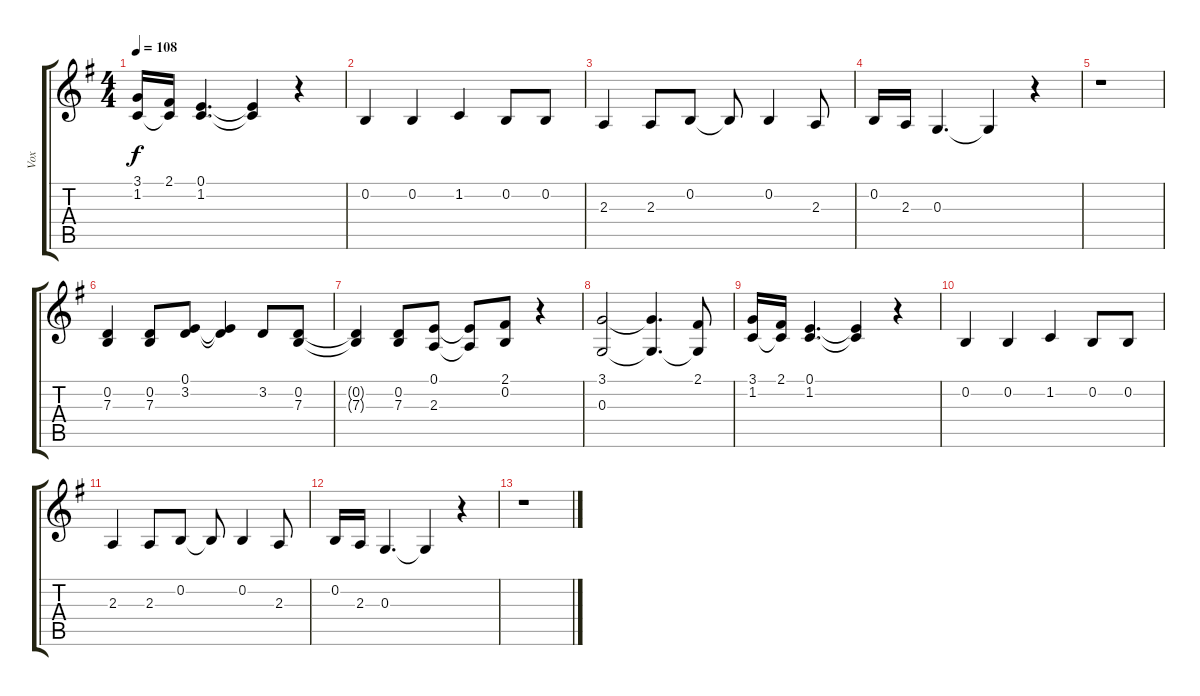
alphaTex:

\track ("Vox" "Vox") {instrument trumpet}
\staff {score tabs}
\tuning (E4 B3 G3 D3 A2 E2) {hide}
\ts (4 4)
\tempo 108
\clef g2
\ks g
(3.1 1.2).16{dy f} (2.1 1.2{t}).16 (0.1 1.2).4{d} (0.1{t} 1.2{t}).4 r.4 |
0.2.4 0.2.4 1.2.4 0.2.8 0.2.8 |
2.3.4 2.3.8 0.2.8 0.2{t}.8 0.2.4 2.3.8 |
0.2.16 2.3.16 0.3.4{d} 0.3{t}.4 r.4 |
r.1 |
(0.2 7.3).4 (0.2 7.3).8 (0.1 3.2).8 (0.1{t} 3.2{t}).4 3.2.8 (0.2 7.3).8 |
(0.2{t} 7.3{t}).4 (0.2 7.3).8 (0.1 2.3).8 (0.1{t} 2.3{t}).8 (2.1 0.2).8 r.4 |
(3.1 0.3).2 (3.1{t} 0.3{t}).4{d} (2.1 0.3{t}).8 |
(3.1 1.2).16 (2.1 1.2{t}).16 (0.1 1.2).4{d} (0.1{t} 1.2{t}).4 r.4 |
0.2.4 0.2.4 1.2.4 0.2.8 0.2.8 |
2.3.4 2.3.8 0.2.8 0.2{t}.8 0.2.4 2.3.8 |
0.2.16 2.3.16 0.3.4{d} 0.3{t}.4 r.4 |
r.1
